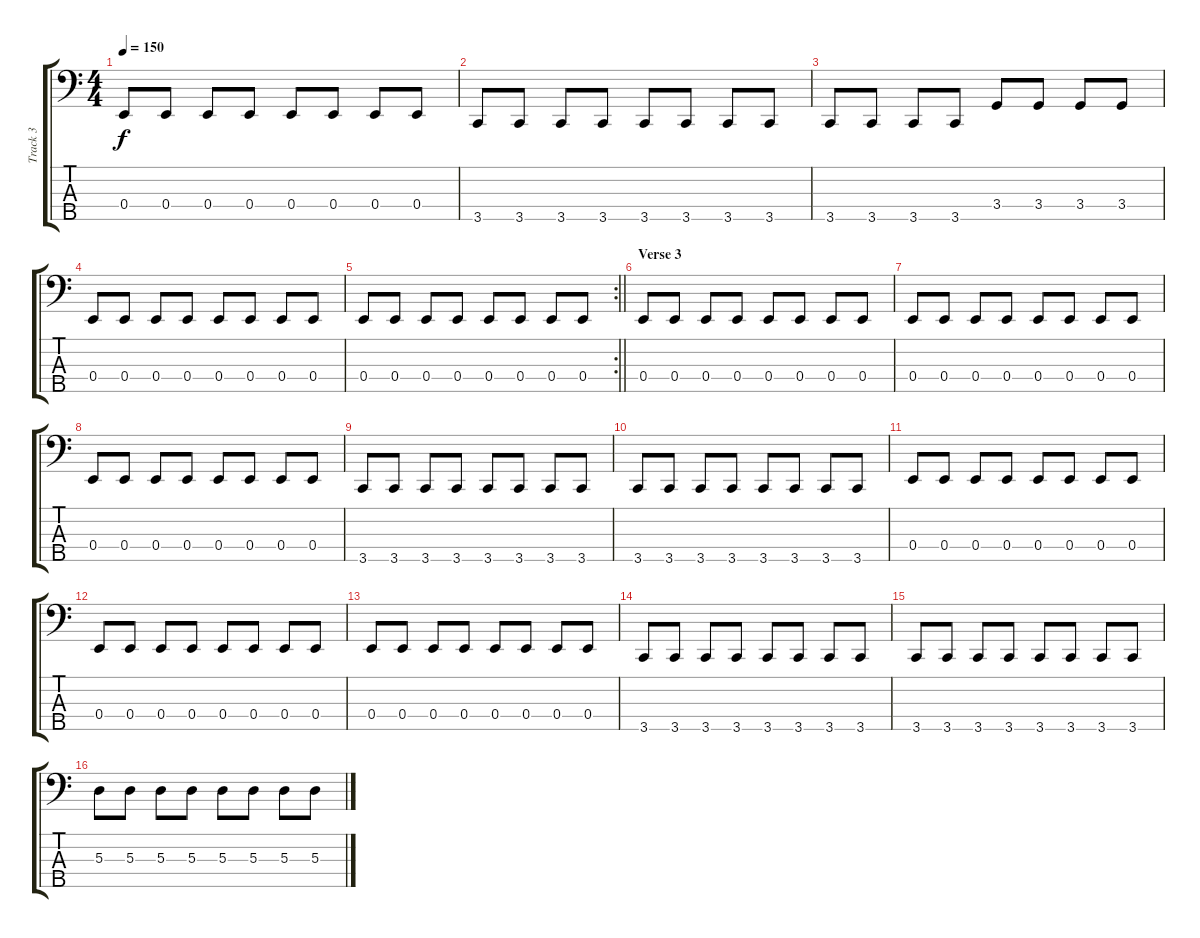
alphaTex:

\track ("Track 3" "Track 3") {instrument electricbassfinger}
\staff {score tabs}
\tuning (G2 D2 A1 E1 A0) {hide}
\ts (4 4)
\tempo 150
\clef f4
\ks c
0.4.8{dy f} 0.4.8 0.4.8 0.4.8 0.4.8 0.4.8 0.4.8 0.4.8 |
3.5.8 3.5.8 3.5.8 3.5.8 3.5.8 3.5.8 3.5.8 3.5.8 |
3.5.8 3.5.8 3.5.8 3.5.8 3.4.8 3.4.8 3.4.8 3.4.8 |
0.4.8 0.4.8 0.4.8 0.4.8 0.4.8 0.4.8 0.4.8 0.4.8 |
\rc 2
\barLineRight lightlight
0.4.8 0.4.8 0.4.8 0.4.8 0.4.8 0.4.8 0.4.8 0.4.8 |
\section ("" "Verse 3")
0.4.8 0.4.8 0.4.8 0.4.8 0.4.8 0.4.8 0.4.8 0.4.8 |
0.4.8 0.4.8 0.4.8 0.4.8 0.4.8 0.4.8 0.4.8 0.4.8 |
0.4.8 0.4.8 0.4.8 0.4.8 0.4.8 0.4.8 0.4.8 0.4.8 |
3.5.8 3.5.8 3.5.8 3.5.8 3.5.8 3.5.8 3.5.8 3.5.8 |
3.5.8 3.5.8 3.5.8 3.5.8 3.5.8 3.5.8 3.5.8 3.5.8 |
0.4.8 0.4.8 0.4.8 0.4.8 0.4.8 0.4.8 0.4.8 0.4.8 |
0.4.8 0.4.8 0.4.8 0.4.8 0.4.8 0.4.8 0.4.8 0.4.8 |
0.4.8 0.4.8 0.4.8 0.4.8 0.4.8 0.4.8 0.4.8 0.4.8 |
3.5.8 3.5.8 3.5.8 3.5.8 3.5.8 3.5.8 3.5.8 3.5.8 |
3.5.8 3.5.8 3.5.8 3.5.8 3.5.8 3.5.8 3.5.8 3.5.8 |
5.3.8 5.3.8 5.3.8 5.3.8 5.3.8 5.3.8 5.3.8 5.3.8
